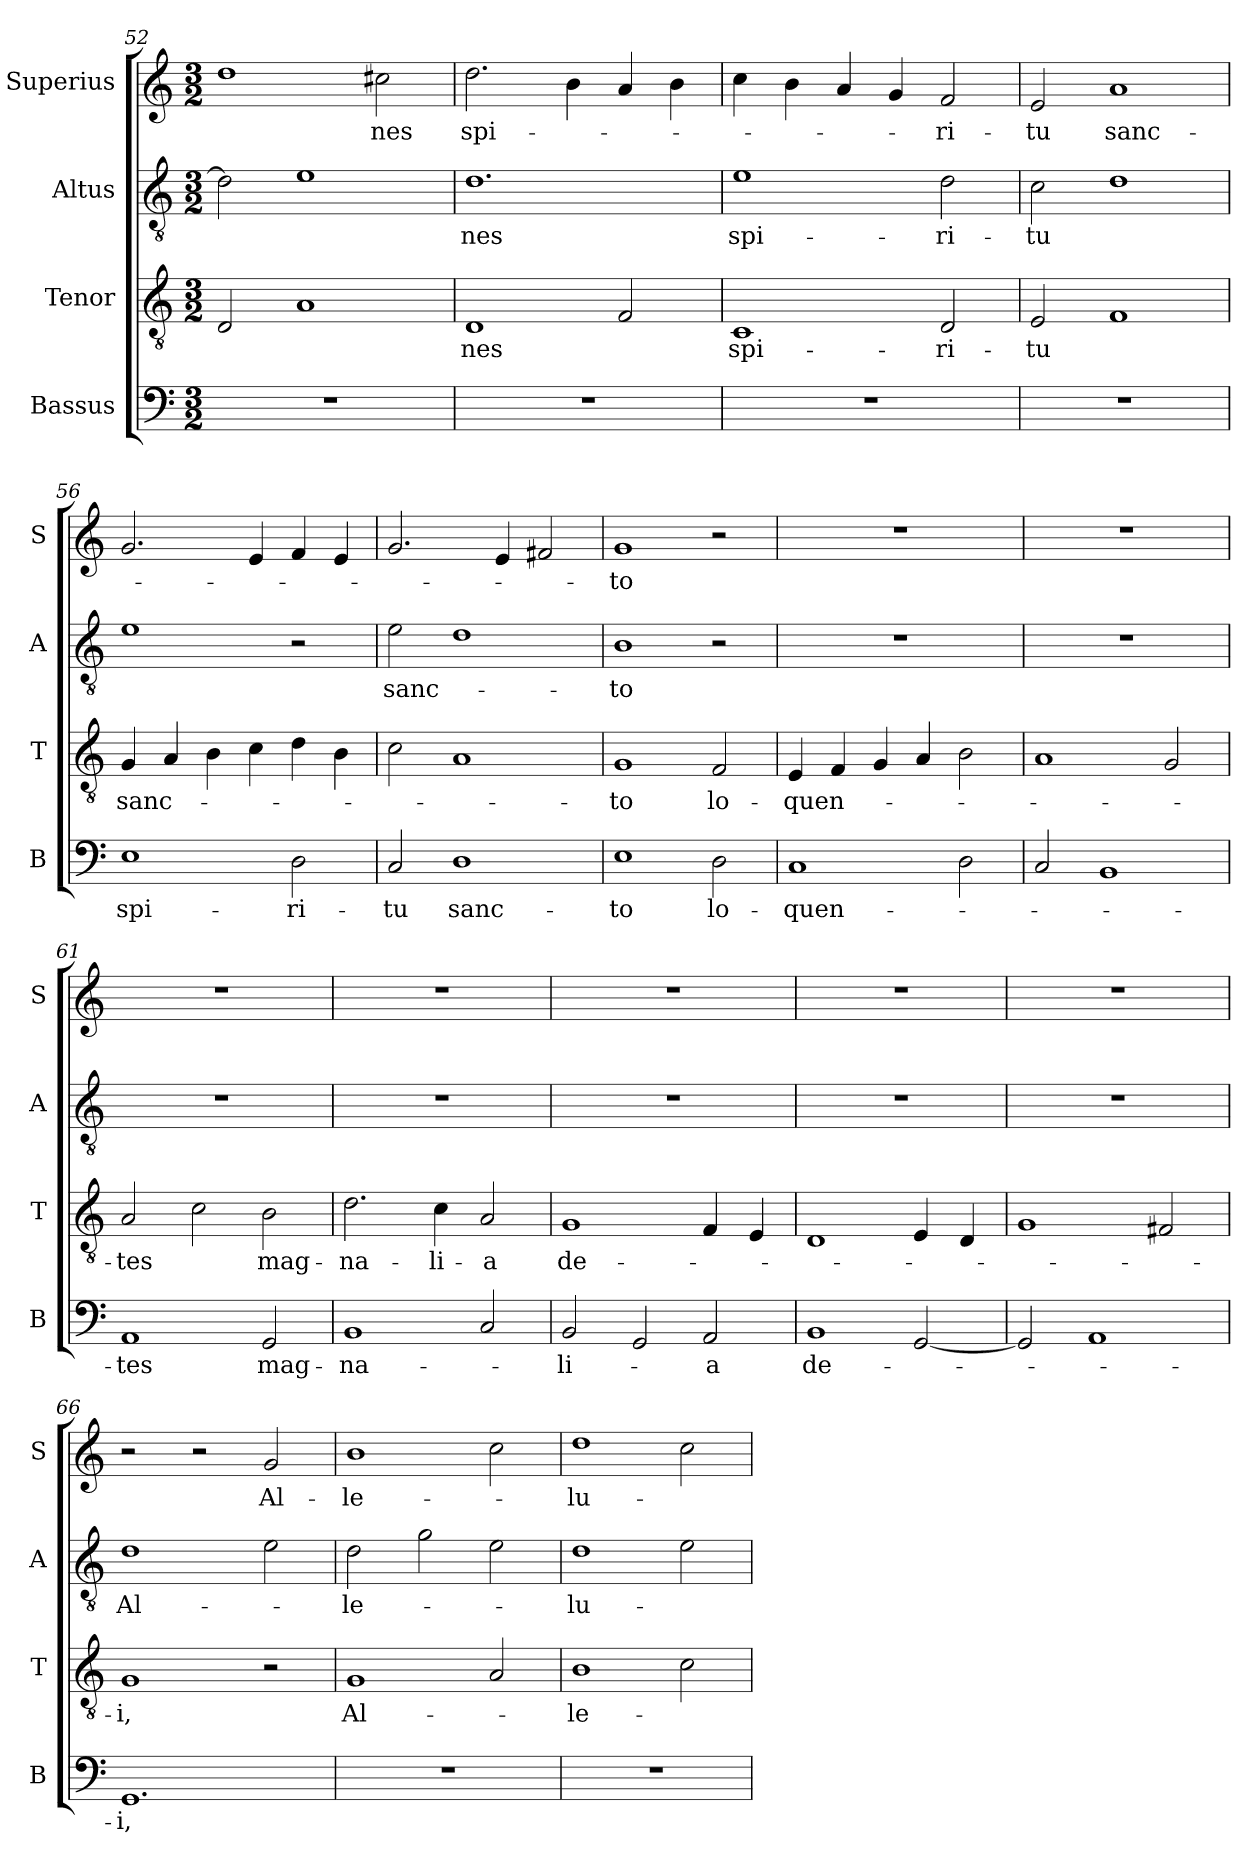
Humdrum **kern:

**kern	**text	**kern	**text	**kern	**text	**kern	**text
*part4	*part4	*part3	*part3	*part2	*part2	*part1	*part1
*staff4	*staff4	*staff3	*staff3	*staff2	*staff2	*staff1	*staff1
*I"Bassus	*	*I"Tenor	*	*I"Altus	*	*I"Superius	*
*I'B	*	*I'T	*	*I'A	*	*I'S	*
*clefF4	*	*clefGv2	*	*clefGv2	*	*clefG2	*
*k[]	*	*k[]	*	*k[]	*	*k[]	*
*M3/2	*	*M3/2	*	*M3/2	*	*M3/2	*
=52	=52	=52	=52	=52	=52	=52	=52
1.r	.	2D	.	2d]	.	1dd	.
.	.	1A	.	1e	.	.	.
.	.	.	.	.	.	2cc#X	-nes
=53	=53	=53	=53	=53	=53	=53	=53
1.r	.	1D	-nes	1.d	-nes	2.dd	spi-
.	.	.	.	.	.	4b	.
.	.	2F	.	.	.	4a	.
.	.	.	.	.	.	4b	.
=54	=54	=54	=54	=54	=54	=54	=54
1.r	.	1C	spi-	1e	spi-	4cc	.
.	.	.	.	.	.	4b	.
.	.	.	.	.	.	4a	.
.	.	.	.	.	.	4g	.
.	.	2D	-ri-	2d	-ri-	2f	-ri-
=55	=55	=55	=55	=55	=55	=55	=55
1.r	.	2E	-tu	2c	-tu	2e	-tu
.	.	1F	.	1d	.	1a	sanc-
=56	=56	=56	=56	=56	=56	=56	=56
1E	spi-	4G	sanc-	1e	.	2.g	.
.	.	4A	.	.	.	.	.
.	.	4B	.	.	.	.	.
.	.	4c	.	.	.	4e	.
2D	-ri-	4d	.	2r	.	4f	.
.	.	4B	.	.	.	4e	.
=57	=57	=57	=57	=57	=57	=57	=57
2C	-tu	2c	.	2e	sanc-	2.g	.
1D	sanc-	1A	.	1d	.	.	.
.	.	.	.	.	.	4e	.
.	.	.	.	.	.	2f#X	.
=58	=58	=58	=58	=58	=58	=58	=58
1E	-to	1G	-to	1B	-to	1g	-to
2D	lo-	2F	lo-	2r	.	2r	.
=59	=59	=59	=59	=59	=59	=59	=59
1C	-quen-	4E	-quen-	1.r	.	1.r	.
.	.	4F	.	.	.	.	.
.	.	4G	.	.	.	.	.
.	.	4A	.	.	.	.	.
2D	.	2B	.	.	.	.	.
=60	=60	=60	=60	=60	=60	=60	=60
2C	.	1A	.	1.r	.	1.r	.
1BB	.	.	.	.	.	.	.
.	.	2G	.	.	.	.	.
=61	=61	=61	=61	=61	=61	=61	=61
1AA	-tes	2A	-tes	1.r	.	1.r	.
.	.	2c	.	.	.	.	.
2GG	mag-	2B	mag-	.	.	.	.
=62	=62	=62	=62	=62	=62	=62	=62
1BB	-na-	2.d	-na-	1.r	.	1.r	.
.	.	4c	-li-	.	.	.	.
2C	.	2A	-a	.	.	.	.
=63	=63	=63	=63	=63	=63	=63	=63
2BB	-li-	1G	de-	1.r	.	1.r	.
2GG	.	.	.	.	.	.	.
2AA	-a	4F	.	.	.	.	.
.	.	4E	.	.	.	.	.
=64	=64	=64	=64	=64	=64	=64	=64
1BB	de-	1D	.	1.r	.	1.r	.
[2GG	.	4E	.	.	.	.	.
.	.	4D	.	.	.	.	.
=65	=65	=65	=65	=65	=65	=65	=65
2GG]	.	1G	.	1.r	.	1.r	.
1AA	.	.	.	.	.	.	.
.	.	2F#X	.	.	.	.	.
=66	=66	=66	=66	=66	=66	=66	=66
1.GG	-i,	1G	-i,	1d	Al-	2r	.
.	.	.	.	.	.	2r	.
.	.	2r	.	2e	.	2g	Al-
=67	=67	=67	=67	=67	=67	=67	=67
1.r	.	1G	Al-	2d	-le-	1b	-le-
.	.	.	.	2g	.	.	.
.	.	2A	.	2e	.	2cc	.
=68	=68	=68	=68	=68	=68	=68	=68
1.r	.	1B	-le-	1d	-lu-	1dd	-lu-
.	.	2c	.	2e	.	2cc	.
=	=	=	=	=	=	=	=
*-	*-	*-	*-	*-	*-	*-	*-
